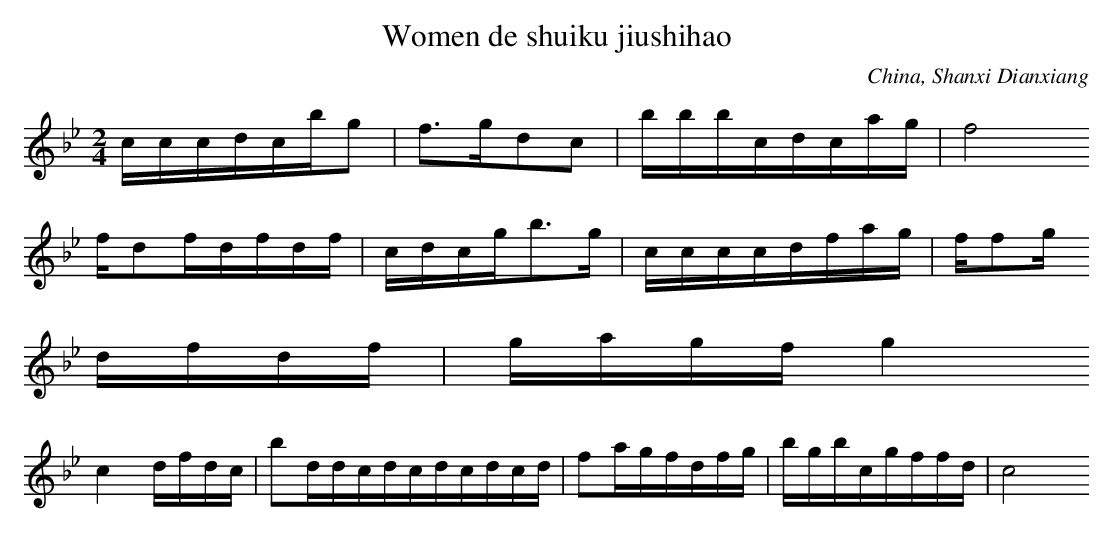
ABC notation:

X:1
T: Women de shuiku jiushihao
O: China, Shanxi Dianxiang
M: 2/4
L: 1/16
K: Bb
cccdcbg2 | f3gd2c2 | bbbcdcag | f8
fd2fdfdf | cdcgb3g | ccccdfag | ff2g
dfdf | gagfg4
c4dfdc | b2ddcdcdcdcd | f2agfdfg | bgbcgffd | c8
